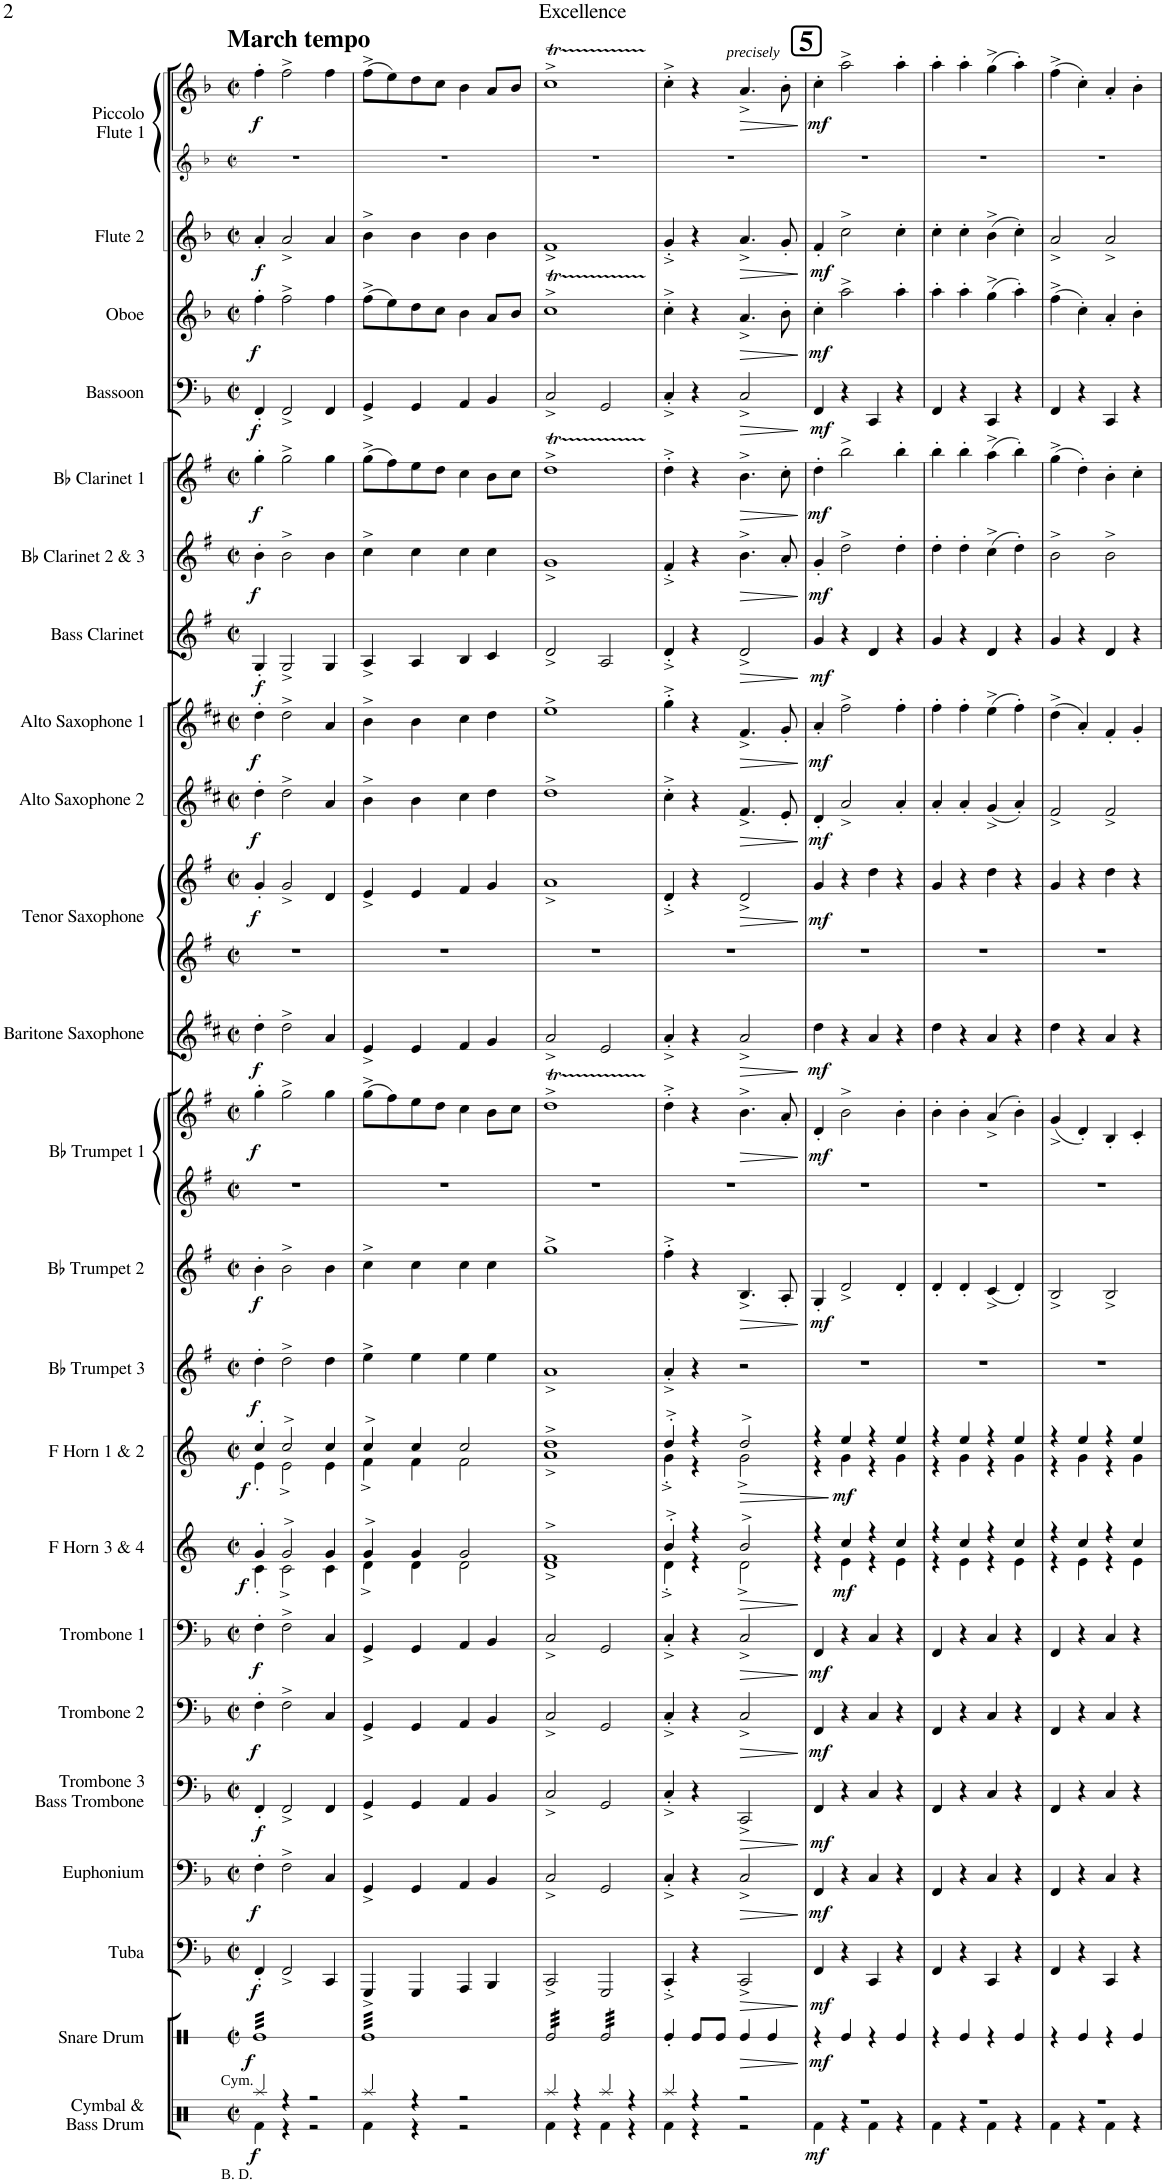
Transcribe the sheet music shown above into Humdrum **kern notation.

**kern	**dynam	**kern	**dynam	**kern	**dynam	**kern	**dynam	**kern	**dynam	**kern	**dynam	**kern	**dynam	**kern	**dynam	**kern	**dynam	**kern	**dynam	**kern	**dynam	**kern	**dynam	**kern	**dynam	**kern	**dynam	**kern	**dynam	**kern	**dynam	**kern	**dynam	**kern	**dynam	**kern	**dynam	**kern	**dynam	**kern	**dynam
*part21	*part21	*part20	*part20	*part19	*part19	*part18	*part18	*part17	*part17	*part16	*part16	*part15	*part15	*part14	*part14	*part13	*part13	*part12	*part12	*part11	*part11	*part10	*part10	*part9	*part9	*part8	*part8	*part7	*part7	*part6	*part6	*part5	*part5	*part4	*part4	*part3	*part3	*part2	*part2	*part1	*part1
*staff21	*staff21	*staff20	*staff20	*staff19	*staff19	*staff18	*staff18	*staff17	*staff17	*staff16	*staff16	*staff15	*staff15	*staff14	*staff14	*staff13	*staff13	*staff12	*staff12	*staff11	*staff11	*staff10	*staff10	*staff9	*staff9	*staff8	*staff8	*staff7	*staff7	*staff6	*staff6	*staff5	*staff5	*staff4	*staff4	*staff3	*staff3	*staff2	*staff2	*staff1	*staff1
*I"Tuba	*	*I"Euphonium	*	*I"Trombone 3 Bass Trombone	*	*I"Trombone 2	*	*I"Trombone 1	*	*I"F Horn 3 &amp; 4	*	*I"F Horn 1 &amp; 2	*	*I"Bb Trumpet 3	*	*I"Bb Trumpet 2	*	*I"Bb Trumpet 1	*	*I"Baritone Saxophone	*	*I"Tenor Saxophone	*	*I"Alto Saxophone 2	*	*I"Alto Saxophone 1	*	*I"Bass Clarinet	*	*I"Bb Clarinet 2 &amp; 3	*	*I"Bb Clarinet 1	*	*I"Bassoon	*	*I"Oboe	*	*I"Flute 2	*	*I"Piccolo Flute 1	*
*I'Tba.	*	*I'Euph.	*	*I'Tbn. 3 B. Tbn.	*	*I'Tbn. 2	*	*I'Tbn. 1	*	*I'F Hn. 3 4	*	*I'F Hn. 1 2	*	*I'Bb Tpt. 3	*	*I'Bb Tpt. 2	*	*I'Bb Tpt. 1	*	*I'Bar. Sax.	*	*I'T. Sax.	*	*I'A. Sax. 2	*	*I'A. Sax. 1	*	*I'B. Cl.	*	*I'Bb Cl. 2 3	*	*I'Bb Cl. 1	*	*I'Bsn.	*	*I'Ob.	*	*I'Fl. 2	*	*I'Picc. Fl. 1	*
*clefF4	*	*clefF4	*	*clefF4	*	*clefF4	*	*clefF4	*	*clefG2	*	*clefG2	*	*clefG2	*	*clefG2	*	*clefG2	*	*clefG2	*	*clefG2	*	*clefG2	*	*clefG2	*	*clefG2	*	*clefG2	*	*clefG2	*	*clefF4	*	*clefG2	*	*clefG2	*	*clefG2	*
*	*	*	*	*	*	*	*	*	*	*Trd4c7	*	*Trd4c7	*	*Trd1c2	*	*Trd1c2	*	*Trd1c2	*	*Trd12c21	*	*Trd8c14	*	*Trd5c9	*	*Trd5c9	*	*Trd8c14	*	*Trd1c2	*	*Trd1c2	*	*	*	*	*	*	*	*	*
*k[b-]	*	*k[b-]	*	*k[b-]	*	*k[b-]	*	*k[b-]	*	*k[]	*	*k[]	*	*k[f#]	*	*k[f#]	*	*k[f#]	*	*k[f#c#]	*	*k[f#]	*	*k[f#c#]	*	*k[f#c#]	*	*k[f#]	*	*k[f#]	*	*k[f#]	*	*k[b-]	*	*k[b-]	*	*k[b-]	*	*k[b-]	*
*M4/4	*	*M4/4	*	*M4/4	*	*M4/4	*	*M4/4	*	*M4/4	*	*M4/4	*	*M4/4	*	*M4/4	*	*M4/4	*	*M4/4	*	*M4/4	*	*M4/4	*	*M4/4	*	*M4/4	*	*M4/4	*	*M4/4	*	*M4/4	*	*M4/4	*	*M4/4	*	*M4/4	*
*met(c|)	*	*met(c|)	*	*met(c|)	*	*met(c|)	*	*met(c|)	*	*met(c|)	*	*met(c|)	*	*met(c|)	*	*met(c|)	*	*met(c|)	*	*met(c|)	*	*met(c|)	*	*met(c|)	*	*met(c|)	*	*met(c|)	*	*met(c|)	*	*met(c|)	*	*met(c|)	*	*met(c|)	*	*met(c|)	*	*met(c|)	*
=1	=1	=1	=1	=1	=1	=1	=1	=1	=1	=1	=1	=1	=1	=1	=1	=1	=1	=1	=1	=1	=1	=1	=1	=1	=1	=1	=1	=1	=1	=1	=1	=1	=1	=1	=1	=1	=1	=1	=1	=1	=1
*	*	*	*	*	*	*	*	*	*	*^	*	*^	*	*	*	*	*	*	*	*	*	*	*	*	*	*	*	*	*	*	*	*	*	*	*	*	*	*	*	*	*
!	!	!	!	!	!	!	!	!	!	!	!	!	!	!	!	!	!	!	!	!	!	!	!	!	!	!	!	!	!	!	!	!	!	!	!	!	!	!	!	!	!	!LO:TX:a:B:t=March tempo	!
!	!LO:DY:b	!	!LO:DY:b	!	!LO:DY:b	!	!LO:DY:b	!	!LO:DY:b	!	!	!LO:DY:b	!	!	!LO:DY:b	!	!LO:DY:b	!	!LO:DY:b	!	!LO:DY:b	!	!LO:DY:b	!	!LO:DY:b	!	!LO:DY:b	!	!LO:DY:b	!	!LO:DY:b	!	!LO:DY:b	!	!LO:DY:b	!	!LO:DY:b	!	!LO:DY:b	!	!LO:DY:b	!	!LO:DY:b
4FF'/	f	4F'\	f	4FF'/	f	4F'\	f	4F'\	f	4g'/	4c'\	f	4cc'/	4e'\	f	4dd'\	f	4b'\	f	4gg'\	f	4dd'\	f	4g'/	f	4dd'\	f	4dd'\	f	4G'/	f	4b'\	f	4gg'\	f	4FF'/	f	4ff'\	f	4a'/	f	4ff'\	f
2FF^/	.	2F^\	.	2FF^/	.	2F^\	.	2F^\	.	2g^/	2c^\	.	2cc^/	2e^\	.	2dd^\	.	2b^\	.	2gg^\	.	2dd^\	.	2g^/	.	2dd^\	.	2dd^\	.	2G^/	.	2b^\	.	2gg^\	.	2FF^/	.	2ff^\	.	2a^/	.	2ff^\	.
4CC/	.	4C/	.	4FF/	.	4C/	.	4C/	.	4g/	4c\	.	4cc/	4e\	.	4dd\	.	4b\	.	4gg\	.	4a/	.	4d/	.	4a/	.	4a/	.	4G/	.	4b\	.	4gg\	.	4FF/	.	4ff\	.	4a/	.	4ff\	.
=2	=2	=2	=2	=2	=2	=2	=2	=2	=2	=2	=2	=2	=2	=2	=2	=2	=2	=2	=2	=2	=2	=2	=2	=2	=2	=2	=2	=2	=2	=2	=2	=2	=2	=2	=2	=2	=2	=2	=2	=2	=2	=2	=2
4GGG^/	.	4GG^/	.	4GG^/	.	4GG^/	.	4GG^/	.	4g^/	4d^\	.	4cc^/	4f^\	.	4ee^\	.	4cc^\	.	(8gg^\L	.	4e^/	.	4e^/	.	4b^\	.	4b^\	.	4A^/	.	4cc^\	.	(8gg^\L	.	4GG^/	.	(8ff^\L	.	4b-^\	.	(8ff^\L	.
.	.	.	.	.	.	.	.	.	.	.	.	.	.	.	.	.	.	.	.	8ff#\)	.	.	.	.	.	.	.	.	.	.	.	.	.	8ff#\)	.	.	.	8ee\)	.	.	.	8ee\)	.
4GGG/	.	4GG/	.	4GG/	.	4GG/	.	4GG/	.	4g/	4d\	.	4cc/	4f\	.	4ee\	.	4cc\	.	8ee\	.	4e/	.	4e/	.	4b\	.	4b\	.	4A/	.	4cc\	.	8ee\	.	4GG/	.	8dd\	.	4b-\	.	8dd\	.
.	.	.	.	.	.	.	.	.	.	.	.	.	.	.	.	.	.	.	.	8dd\J	.	.	.	.	.	.	.	.	.	.	.	.	.	8dd\J	.	.	.	8cc\J	.	.	.	8cc\J	.
4AAA/	.	4AA/	.	4AA/	.	4AA/	.	4AA/	.	2g/	2d\	.	2cc/	2f\	.	4ee\	.	4cc\	.	4cc\	.	4f#/	.	4f#/	.	4cc#\	.	4cc#\	.	4B/	.	4cc\	.	4cc\	.	4AA/	.	4b-\	.	4b-\	.	4b-\	.
4BBB-/	.	4BB-/	.	4BB-/	.	4BB-/	.	4BB-/	.	.	.	.	.	.	.	4ee\	.	4cc\	.	8b\L	.	4g/	.	4g/	.	4dd\	.	4dd\	.	4c/	.	4cc\	.	8b\L	.	4BB-/	.	8a/L	.	4b-\	.	8a/L	.
.	.	.	.	.	.	.	.	.	.	.	.	.	.	.	.	.	.	.	.	8cc\J	.	.	.	.	.	.	.	.	.	.	.	.	.	8cc\J	.	.	.	8b-/J	.	.	.	8b-/J	.
=3	=3	=3	=3	=3	=3	=3	=3	=3	=3	=3	=3	=3	=3	=3	=3	=3	=3	=3	=3	=3	=3	=3	=3	=3	=3	=3	=3	=3	=3	=3	=3	=3	=3	=3	=3	=3	=3	=3	=3	=3	=3	=3	=3
2CC^/	.	2C^/	.	2C^/	.	2C^/	.	2C^/	.	1f^	1d^	.	1dd^	1a^	.	1a^	.	1gg^	.	1ddT^	.	2a^/	.	1a^	.	1dd^	.	1ee^	.	2d^/	.	1g^	.	1ddT^	.	2C^/	.	1ccT^	.	1f^	.	1ccT^	.
2GGG/	.	2GG/	.	2GG/	.	2GG/	.	2GG/	.	.	.	.	.	.	.	.	.	.	.	.	.	2e/	.	.	.	.	.	.	.	2A/	.	.	.	.	.	2GG/	.	.	.	.	.	.	.
=4	=4	=4	=4	=4	=4	=4	=4	=4	=4	=4	=4	=4	=4	=4	=4	=4	=4	=4	=4	=4	=4	=4	=4	=4	=4	=4	=4	=4	=4	=4	=4	=4	=4	=4	=4	=4	=4	=4	=4	=4	=4	=4	=4
4CC'^/	.	4C'^/	.	4C'^/	.	4C'^/	.	4C'^/	.	4b'^/	4d'^\	.	4dd'^/	4g'^\	.	4a'^/	.	4ff#'^\	.	4dd'^\	.	4a'^/	.	4d'^/	.	4cc#'^\	.	4gg'^\	.	4d'^/	.	4f#'^/	.	4dd'^\	.	4C'^/	.	4cc'^\	.	4g'^/	.	4cc'^\	.
4r	.	4r	.	4r	.	4r	.	4r	.	4r	4r	.	4r	4r	.	4r	.	4r	.	4r	.	4r	.	4r	.	4r	.	4r	.	4r	.	4r	.	4r	.	4r	.	4r	.	4r	.	4r	.
!	!	!	!	!	!	!	!	!	!	!	!	!	!	!	!	!	!	!	!	!	!	!	!	!	!	!	!	!	!	!	!	!	!	!	!	!	!	!	!	!	!	!LO:TX:a:i:t=precisely	!
!	!LO:HP:b	!	!LO:HP:b	!	!LO:HP:b	!	!LO:HP:b	!	!LO:HP:b	!	!	!LO:HP:b	!	!	!LO:HP:b	!	!	!	!LO:HP:b	!	!LO:HP:b	!	!LO:HP:b	!	!LO:HP:b	!	!LO:HP:b	!	!LO:HP:b	!	!LO:HP:b	!	!LO:HP:b	!	!LO:HP:b	!	!LO:HP:b	!	!LO:HP:b	!	!LO:HP:b	!	!LO:HP:b
2CC^/	>	2C^/	>	2CC^/	>	2C^/	>	2C^/	>	2b^/	2d^\	>	2dd^/	2g^\	>	2r	.	4.B^/	>	4.b^\	>	2a^/	>	2d^/	>	4.f#^/	>	4.f#^/	>	2d^/	>	4.b^\	>	4.b^\	>	2C^/	>	4.a^/	>	4.a^/	>	4.a^/	>
.	.	.	.	.	.	.	.	.	.	.	.	.	.	.	.	.	.	8A'/	.	8a'/	.	.	.	.	.	8e'/	.	8g'/	.	.	.	8a'/	.	8cc'\	.	.	.	8b-'\	.	8g'/	.	8b-'\	.
*	*	*	*	*	*	*	*	*	*	*v	*v	*	*	*	*	*	*	*	*	*	*	*	*	*	*	*	*	*	*	*	*	*	*	*	*	*	*	*	*	*	*	*	*
*	*	*	*	*	*	*	*	*	*	*	*	*v	*v	*	*	*	*	*	*	*	*	*	*	*	*	*	*	*	*	*	*	*	*	*	*	*	*	*	*	*	*	*
.	]	.	]	.	]	.	]	.	]	.	]	.	.	.	.	.	]	.	]	.	]	.	]	.	]	.	]	.	]	.	]	.	]	.	]	.	]	.	]	.	]
!!LO:REH:place=s1:a:B:cj:fs=14:t=5
=5	=5	=5	=5	=5	=5	=5	=5	=5	=5	=5	=5	=5	=5	=5	=5	=5	=5	=5	=5	=5	=5	=5	=5	=5	=5	=5	=5	=5	=5	=5	=5	=5	=5	=5	=5	=5	=5	=5	=5	=5	=5
*	*	*	*	*	*	*	*	*	*	*^	*	*^	*	*	*	*	*	*	*	*	*	*	*	*	*	*	*	*	*	*	*	*	*	*	*	*	*	*	*	*	*
!	!LO:DY:b	!	!LO:DY:b	!	!LO:DY:b	!	!LO:DY:b	!	!LO:DY:b	!	!	!	!	!	!	!	!	!	!LO:DY:b	!	!LO:DY:b	!	!LO:DY:b	!	!LO:DY:b	!	!LO:DY:b	!	!LO:DY:b	!	!LO:DY:b	!	!LO:DY:b	!	!LO:DY:b	!	!LO:DY:b	!	!LO:DY:b	!	!LO:DY:b	!	!LO:DY:b
4FF/	mf	4FF/	mf	4FF/	mf	4FF/	mf	4FF/	mf	4r	4r	.	4r	4r	.	1r	.	4G'/	mf	4d'/	mf	4dd\	mf	4g/	mf	4d'/	mf	4a'/	mf	4g/	mf	4g'/	mf	4dd'\	mf	4FF/	mf	4cc'\	mf	4f'/	mf	4cc'\	mf
!	!	!	!	!	!	!	!	!	!	!	!	!LO:DY:b	!	!	!LO:DY:n=1:b	!	!	!	!	!	!	!	!	!	!	!	!	!	!	!	!	!	!	!	!	!	!	!	!	!	!	!	!
4r	.	4r	.	4r	.	4r	.	4r	.	4cc/	4e\	mf	4ee/	4g\	] mf	.	.	2d^/	.	2b^\	.	4r	.	4r	.	2a^/	.	2ff#^\	.	4r	.	2dd^\	.	2bb^\	.	4r	.	2aa^\	.	2cc^\	.	2aa^\	.
4CC/	.	4C/	.	4C/	.	4C/	.	4C/	.	4r	4r	.	4r	4r	.	.	.	.	.	.	.	4a/	.	4dd\	.	.	.	.	.	4d/	.	.	.	.	.	4CC/	.	.	.	.	.	.	.
4r	.	4r	.	4r	.	4r	.	4r	.	4cc/	4e\	.	4ee/	4g\	.	.	.	4d'/	.	4b'\	.	4r	.	4r	.	4a'/	.	4ff#'\	.	4r	.	4dd'\	.	4bb'\	.	4r	.	4aa'\	.	4cc'\	.	4aa'\	.
=6	=6	=6	=6	=6	=6	=6	=6	=6	=6	=6	=6	=6	=6	=6	=6	=6	=6	=6	=6	=6	=6	=6	=6	=6	=6	=6	=6	=6	=6	=6	=6	=6	=6	=6	=6	=6	=6	=6	=6	=6	=6	=6	=6
4FF/	.	4FF/	.	4FF/	.	4FF/	.	4FF/	.	4r	4r	.	4r	4r	.	1r	.	4d'/	.	4b'\	.	4dd\	.	4g/	.	4a'/	.	4ff#'\	.	4g/	.	4dd'\	.	4bb'\	.	4FF/	.	4aa'\	.	4cc'\	.	4aa'\	.
4r	.	4r	.	4r	.	4r	.	4r	.	4cc/	4e\	.	4ee/	4g\	.	.	.	4d'/	.	4b'\	.	4r	.	4r	.	4a'/	.	4ff#'\	.	4r	.	4dd'\	.	4bb'\	.	4r	.	4aa'\	.	4cc'\	.	4aa'\	.
4CC/	.	4C/	.	4C/	.	4C/	.	4C/	.	4r	4r	.	4r	4r	.	.	.	(4c^/	.	(4a^/	.	4a/	.	4dd\	.	(4g^/	.	(4ee^\	.	4d/	.	(4cc^\	.	(4aa^\	.	4CC/	.	(4gg^\	.	(4b-^\	.	(4gg^\	.
4r	.	4r	.	4r	.	4r	.	4r	.	4cc/	4e\	.	4ee/	4g\	.	.	.	4d'/)	.	4b'\)	.	4r	.	4r	.	4a'/)	.	4ff#'\)	.	4r	.	4dd'\)	.	4bb'\)	.	4r	.	4aa'\)	.	4cc'\)	.	4aa'\)	.
=7	=7	=7	=7	=7	=7	=7	=7	=7	=7	=7	=7	=7	=7	=7	=7	=7	=7	=7	=7	=7	=7	=7	=7	=7	=7	=7	=7	=7	=7	=7	=7	=7	=7	=7	=7	=7	=7	=7	=7	=7	=7	=7	=7
4FF/	.	4FF/	.	4FF/	.	4FF/	.	4FF/	.	4r	4r	.	4r	4r	.	1r	.	2B^/	.	(4g^/	.	4dd\	.	4g/	.	2f#^/	.	(4dd^\	.	4g/	.	2b^\	.	(4gg^\	.	4FF/	.	(4ff^\	.	2a^/	.	(4ff^\	.
4r	.	4r	.	4r	.	4r	.	4r	.	4cc/	4e\	.	4ee/	4g\	.	.	.	.	.	4d'/)	.	4r	.	4r	.	.	.	4a'/)	.	4r	.	.	.	4dd'\)	.	4r	.	4cc'\)	.	.	.	4cc'\)	.
4CC/	.	4C/	.	4C/	.	4C/	.	4C/	.	4r	4r	.	4r	4r	.	.	.	2B^/	.	4B'/	.	4a/	.	4dd\	.	2f#^/	.	4f#'/	.	4d/	.	2b^\	.	4b'\	.	4CC/	.	4a'/	.	2a^/	.	4a'/	.
4r	.	4r	.	4r	.	4r	.	4r	.	4cc/	4e\	.	4ee/	4g\	.	.	.	.	.	4c'/	.	4r	.	4r	.	.	.	4g'/	.	4r	.	.	.	4cc'\	.	4r	.	4b-'\	.	.	.	4b-'\	.
*	*	*	*	*	*	*	*	*	*	*v	*v	*	*	*	*	*	*	*	*	*	*	*	*	*	*	*	*	*	*	*	*	*	*	*	*	*	*	*	*	*	*	*	*
*	*	*	*	*	*	*	*	*	*	*	*	*v	*v	*	*	*	*	*	*	*	*	*	*	*	*	*	*	*	*	*	*	*	*	*	*	*	*	*	*	*	*	*
=	=	=	=	=	=	=	=	=	=	=	=	=	=	=	=	=	=	=	=	=	=	=	=	=	=	=	=	=	=	=	=	=	=	=	=	=	=	=	=	=	=
*-	*-	*-	*-	*-	*-	*-	*-	*-	*-	*-	*-	*-	*-	*-	*-	*-	*-	*-	*-	*-	*-	*-	*-	*-	*-	*-	*-	*-	*-	*-	*-	*-	*-	*-	*-	*-	*-	*-	*-	*-	*-
